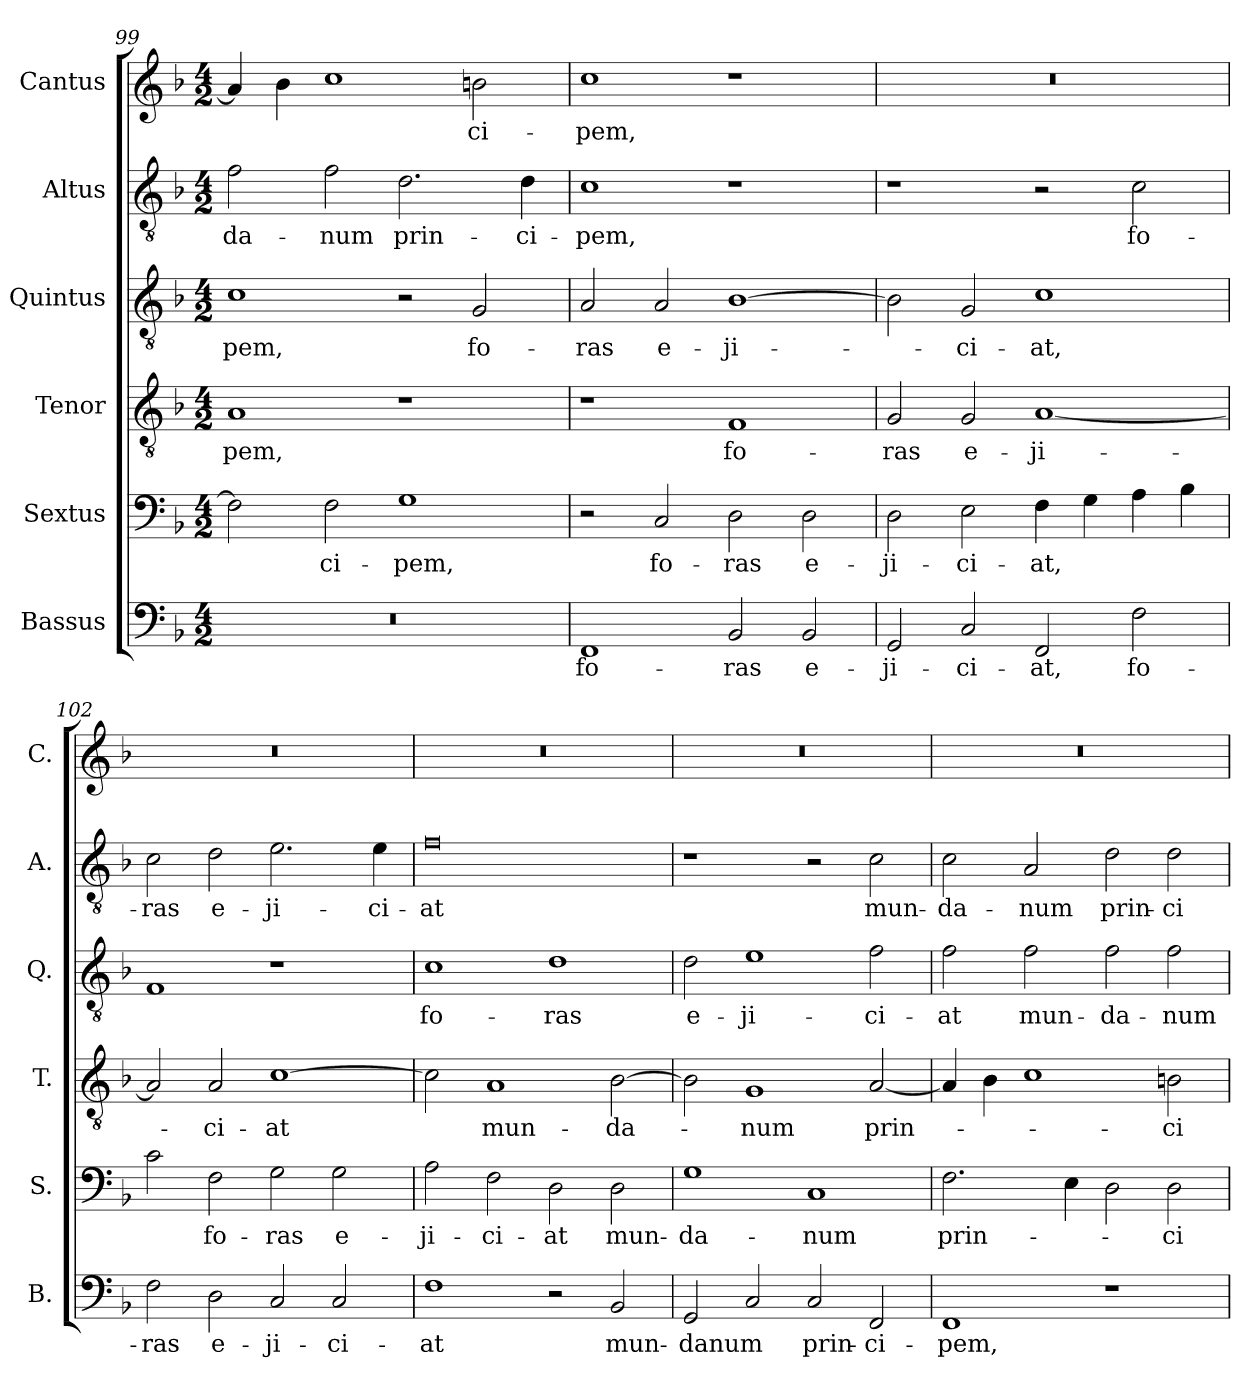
**kern	**text	**kern	**text	**kern	**text	**kern	**text	**kern	**text	**kern	**text
*part6	*part6	*part5	*part5	*part4	*part4	*part3	*part3	*part2	*part2	*part1	*part1
*staff6	*staff6	*staff5	*staff5	*staff4	*staff4	*staff3	*staff3	*staff2	*staff2	*staff1	*staff1
*I"Bassus	*	*I"Sextus	*	*I"Tenor	*	*I"Quintus	*	*I"Altus	*	*I"Cantus	*
*I'B.	*	*I'S.	*	*I'T.	*	*I'Q.	*	*I'A.	*	*I'C.	*
*clefF4	*	*clefF4	*	*clefGv2	*	*clefGv2	*	*clefGv2	*	*clefG2	*
*k[b-]	*	*k[b-]	*	*k[b-]	*	*k[b-]	*	*k[b-]	*	*k[b-]	*
*F:	*	*F:	*	*F:	*	*F:	*	*F:	*	*F:	*
*M4/2	*	*M4/2	*	*M4/2	*	*M4/2	*	*M4/2	*	*M4/2	*
=99	=99	=99	=99	=99	=99	=99	=99	=99	=99	=99	=99
!	!	!	!	!	!LO:LY:b	!	!LO:LY:b	!	!LO:LY:b	!	!
0r	.	2F\]	.	1A	-pem,	1c	-pem,	2f\	-da-	4a/]	.
.	.	.	.	.	.	.	.	.	.	4b-\	.
!	!	!	!LO:LY:b	!	!	!	!	!	!LO:LY:b	!	!
.	.	2F\	-ci-	.	.	.	.	2f\	-num	1cc	.
!	!	!	!LO:LY:b	!	!	!	!	!	!LO:LY:b	!	!
.	.	1G	-pem,	1r	.	2r	.	2.d\	prin-	.	.
!	!	!	!	!	!	!	!LO:LY:b	!	!	!	!LO:LY:b
.	.	.	.	.	.	2G/	fo-	.	.	2bn\	-ci-
!	!	!	!	!	!	!	!	!	!LO:LY:b	!	!
.	.	.	.	.	.	.	.	4d\	-ci-	.	.
!!LO:LB:g=z
=100	=100	=100	=100	=100	=100	=100	=100	=100	=100	=100	=100
!	!LO:LY:b	!	!	!	!	!	!LO:LY:b	!	!LO:LY:b	!	!LO:LY:b
1FF	fo-	2r	.	1r	.	2A/	-ras	1c	-pem,	1cc	-pem,
!	!	!	!LO:LY:b	!	!	!	!LO:LY:b	!	!	!	!
.	.	2C/	fo-	.	.	2A/	e-	.	.	.	.
!	!LO:LY:b	!	!LO:LY:b	!	!LO:LY:b	!	!LO:LY:b	!	!	!	!
2BB-/	-ras	2D\	-ras	1F	fo-	[1B-	-ji-	1r	.	1r	.
!	!LO:LY:b	!	!LO:LY:b	!	!	!	!	!	!	!	!
2BB-/	e-	2D\	e-	.	.	.	.	.	.	.	.
=101	=101	=101	=101	=101	=101	=101	=101	=101	=101	=101	=101
!	!LO:LY:b	!	!LO:LY:b	!	!LO:LY:b	!	!	!	!	!	!
2GG/	-ji-	2D\	-ji-	2G/	-ras	2B-\]	.	1r	.	0r	.
!	!LO:LY:b	!	!LO:LY:b	!	!LO:LY:b	!	!LO:LY:b	!	!	!	!
2C/	-ci-	2E\	-ci-	2G/	e-	2G/	-ci-	.	.	.	.
!	!LO:LY:b	!	!LO:LY:b	!	!LO:LY:b	!	!LO:LY:b	!	!	!	!
2FF/	-at,	4F\	-at,	[1A	-ji-	1c	-at,	2r	.	.	.
.	.	4G\	.	.	.	.	.	.	.	.	.
!	!LO:LY:b	!	!	!	!	!	!	!	!LO:LY:b	!	!
2F\	fo-	4A\	.	.	.	.	.	2c\	fo-	.	.
.	.	4B-\	.	.	.	.	.	.	.	.	.
=102	=102	=102	=102	=102	=102	=102	=102	=102	=102	=102	=102
!	!LO:LY:b	!	!	!	!	!	!	!	!LO:LY:b	!	!
2F\	-ras	2c\	.	2A/]	.	1F	.	2c\	-ras	0r	.
!	!LO:LY:b	!	!LO:LY:b	!	!LO:LY:b	!	!	!	!LO:LY:b	!	!
2D\	e-	2F\	fo-	2A/	-ci-	.	.	2d\	e-	.	.
!	!LO:LY:b	!	!LO:LY:b	!	!LO:LY:b	!	!	!	!LO:LY:b	!	!
2C/	-ji-	2G\	-ras	[1c	-at	1r	.	2.e\	-ji-	.	.
!	!LO:LY:b	!	!LO:LY:b	!	!	!	!	!	!	!	!
2C/	-ci-	2G\	e-	.	.	.	.	.	.	.	.
!	!	!	!	!	!	!	!	!	!LO:LY:b	!	!
.	.	.	.	.	.	.	.	4e\	-ci-	.	.
=103	=103	=103	=103	=103	=103	=103	=103	=103	=103	=103	=103
!	!LO:LY:b	!	!LO:LY:b	!	!	!	!LO:LY:b	!	!LO:LY:b	!	!
1F	-at	2A\	-ji-	2c\]	.	1c	fo-	0f	-at	0r	.
!	!	!	!LO:LY:b	!	!LO:LY:b	!	!	!	!	!	!
.	.	2F\	-ci-	1A	mun-	.	.	.	.	.	.
!	!	!	!LO:LY:b	!	!	!	!LO:LY:b	!	!	!	!
2r	.	2D\	-at	.	.	1d	-ras	.	.	.	.
!	!LO:LY:b	!	!LO:LY:b	!	!LO:LY:b	!	!	!	!	!	!
2BB-/	mun-	2D\	mun-	[2B-\	-da-	.	.	.	.	.	.
=104	=104	=104	=104	=104	=104	=104	=104	=104	=104	=104	=104
!	!LO:LY:b	!	!LO:LY:b	!	!	!	!LO:LY:b	!	!	!	!
2GG/	-danum	1G	-da-	2B-\]	.	2d\	e-	1r	.	0r	.
!	!	!	!	!	!LO:LY:b	!	!LO:LY:b	!	!	!	!
2C/	.	.	.	1G	-num	1e	-ji-	.	.	.	.
!	!LO:LY:b	!	!LO:LY:b	!	!	!	!	!	!	!	!
2C/	prin-	1C	-num	.	.	.	.	2r	.	.	.
!	!LO:LY:b	!	!	!	!LO:LY:b	!	!LO:LY:b	!	!LO:LY:b	!	!
2FF/	-ci-	.	.	[2A/	prin-	2f\	-ci-	2c\	mun-	.	.
=105	=105	=105	=105	=105	=105	=105	=105	=105	=105	=105	=105
!	!LO:LY:b	!	!LO:LY:b	!	!	!	!LO:LY:b	!	!LO:LY:b	!	!
1FF	-pem,	2.F\	prin-	4A/]	.	2f\	-at	2c\	-da-	0r	.
.	.	.	.	4B-\	.	.	.	.	.	.	.
!	!	!	!	!	!	!	!LO:LY:b	!	!LO:LY:b	!	!
.	.	.	.	1c	.	2f\	mun-	2A/	-num	.	.
.	.	4E\	.	.	.	.	.	.	.	.	.
!	!	!	!	!	!	!	!LO:LY:b	!	!LO:LY:b	!	!
1r	.	2D\	.	.	.	2f\	-da-	2d\	prin-	.	.
!	!	!	!LO:LY:b	!	!LO:LY:b	!	!LO:LY:b	!	!LO:LY:b	!	!
.	.	2D\	-ci-	2Bn\	-ci-	2f\	-num	2d\	-ci-	.	.
=	=	=	=	=	=	=	=	=	=	=	=
*-	*-	*-	*-	*-	*-	*-	*-	*-	*-	*-	*-
